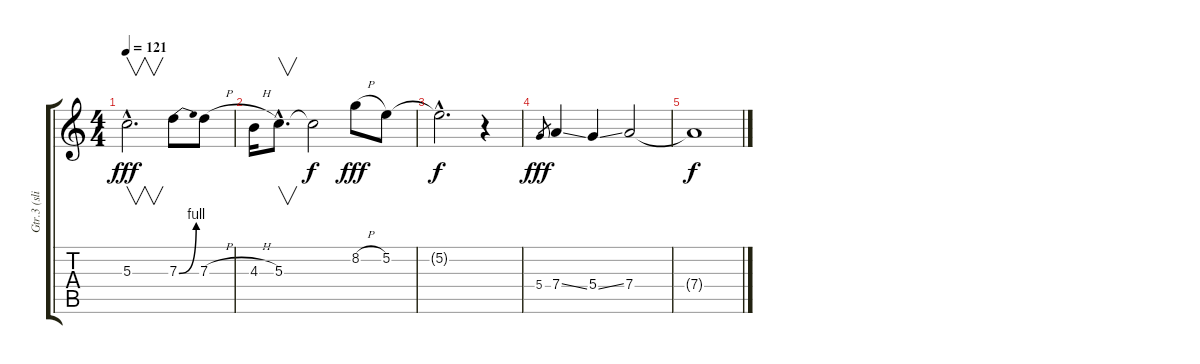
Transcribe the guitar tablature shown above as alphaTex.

\track ("Gtr.3 (slight dist.) - John" "Gtr.3 (sli") {instrument distortionguitar}
\staff {score tabs}
\tuning (E4 B3 G3 D3 A2 E2) {hide}
\ts (4 4)
\tempo 121
\clef g2
\ks c
5.3{hac}.2{v d dy fff} 7.3{be (bend 0 0 60 4)}.8 7.3{h}.8 |
4.3{h}.16 5.3{hac}.8{v d} 5.3{t}.2{dy f} 8.2{h}.8{dy fff} 5.2.8 |
5.2{hac t}.2{d dy f} r.4 |
5.4.8{gr dy fff} 7.4{ss}.4 5.4{ss}.4 7.4.2 |
7.4{t}.1{dy f}
